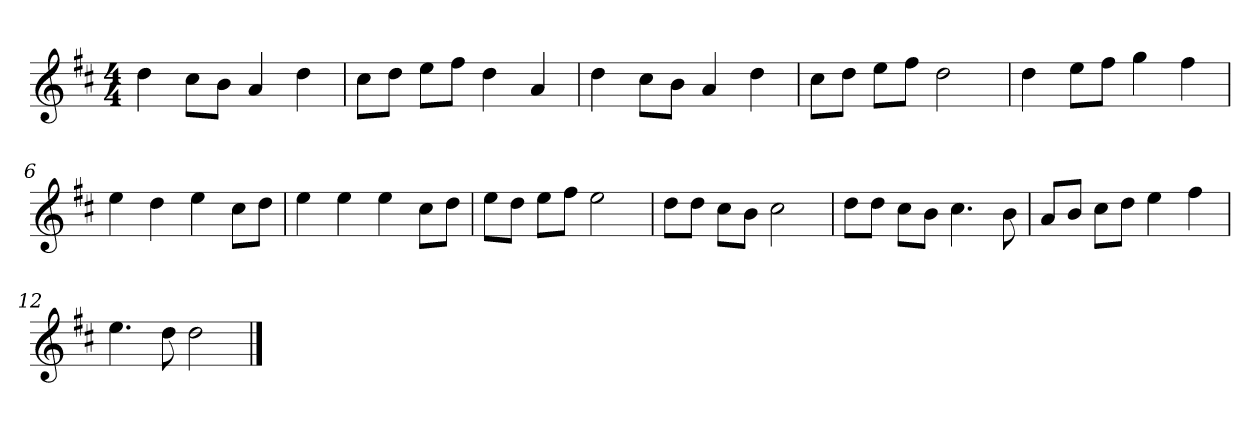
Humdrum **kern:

**kern
*part1
*staff1
*k[f#c#]
*M4/4
*MM120
=1
4dd
8cc#L
8bJ
4a
4dd
=2
8cc#L
8ddJ
8eeL
8ff#J
4dd
4a
=3
4dd
8cc#L
8bJ
4a
4dd
=4
8cc#L
8ddJ
8eeL
8ff#J
2dd
=5
4dd
8eeL
8ff#J
4gg
4ff#
=6
4ee
4dd
4ee
8cc#L
8ddJ
=7
4ee
4ee
4ee
8cc#L
8ddJ
=8
8eeL
8ddJ
8eeL
8ff#J
2ee
=9
8ddL
8ddJ
8cc#L
8bJ
2cc#
=10
8ddL
8ddJ
8cc#L
8bJ
4.cc#
8b
=11
8aL
8bJ
8cc#L
8ddJ
4ee
4ff#
=12
4.ee
8dd
2dd
==
*-
